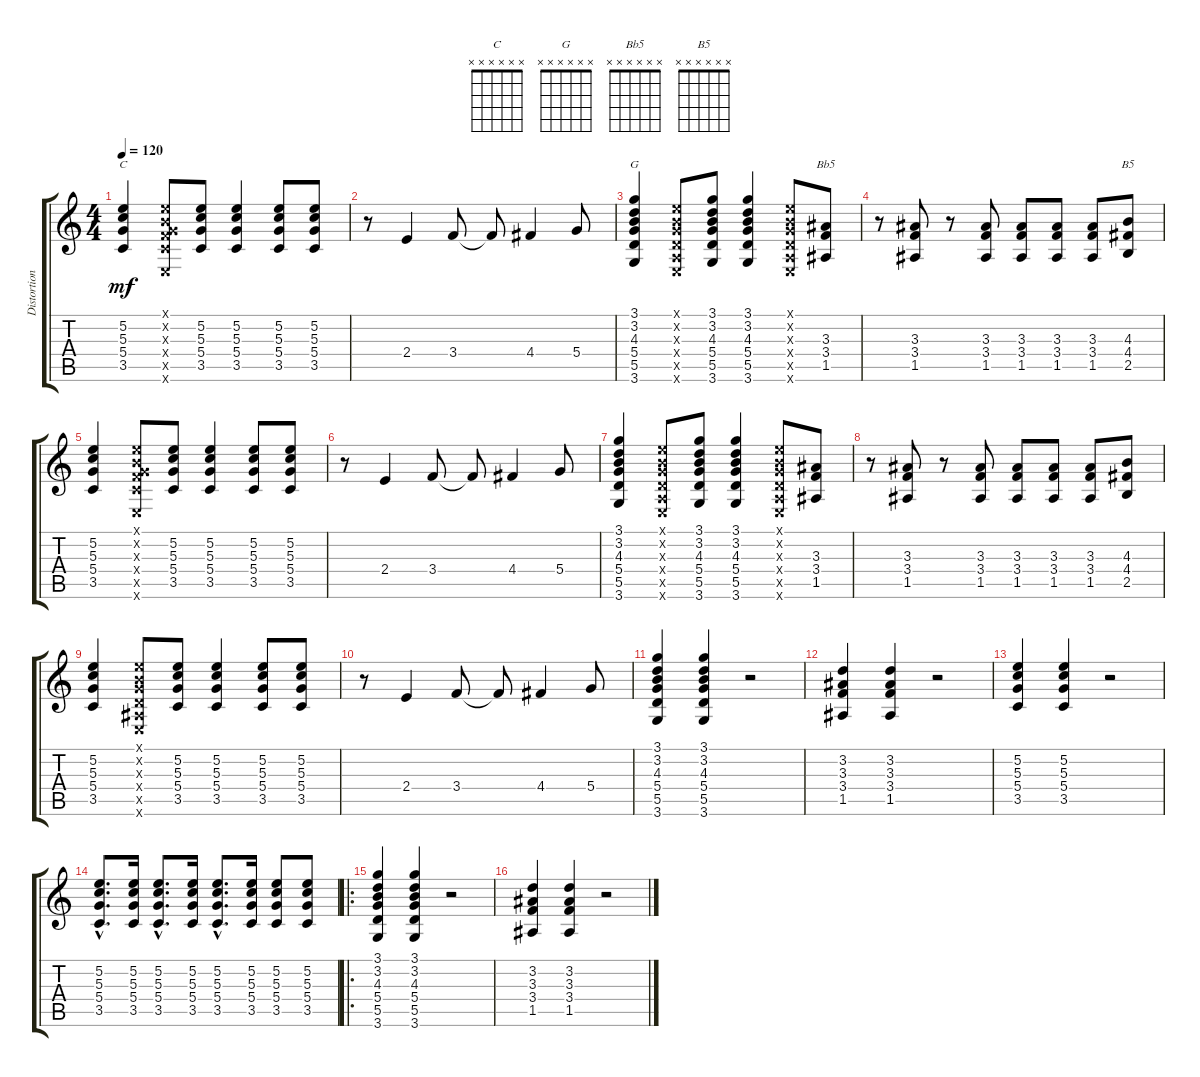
\track ("Distortion " "Distortion") {instrument distortionguitar}
\staff {score tabs}
\tuning (E4 B3 G3 D3 A2 E2) {hide}
\chord ("C" x x x x x x) {firstfret 0}
\chord ("G" x x x x x x) {firstfret 0}
\chord ("Bb5" x x x x x x) {firstfret 0}
\chord ("B5" x x x x x x) {firstfret 0}
\ts (4 4)
\tempo 120
\clef g2
\ks c
(5.2 5.3 5.4 3.5).4{ch "C" dy mf} (0.1{x} 0.2{x} 0.3{x} 3.4{x} 3.5{x} 0.6{x}).8 (5.2 5.3 5.4 3.5).8 (5.2 5.3 5.4 3.5).4 (5.2 5.3 5.4 3.5).8 (5.2 5.3 5.4 3.5).8 |
r.8 2.4.4 3.4.8 3.4{t}.8 4.4.4 5.4.8 |
(3.1 3.2 4.3 5.4 5.5 3.6).4{ch "G"} (0.1{x} 0.2{x} 0.3{x} 0.4{x} 0.5{x} 0.6{x}).8 (3.1 3.2 4.3 5.4 5.5 3.6).8 (3.1 3.2 4.3 5.4 5.5 3.6).4 (0.1{x} 0.2{x} 0.3{x} 0.4{x} 0.5{x} 0.6{x}).8 (3.3 3.4 1.5).8{ch "Bb5"} |
r.8 (3.3 3.4 1.5).8 r.8 (3.3 3.4 1.5).8 (3.3 3.4 1.5).8 (3.3 3.4 1.5).8 (3.3 3.4 1.5).8 (4.3 4.4 2.5).8{ch "B5"} |
(5.2 5.3 5.4 3.5).4 (0.1{x} 0.2{x} 0.3{x} 3.4{x} 3.5{x} 0.6{x}).8 (5.2 5.3 5.4 3.5).8 (5.2 5.3 5.4 3.5).4 (5.2 5.3 5.4 3.5).8 (5.2 5.3 5.4 3.5).8 |
r.8 2.4.4 3.4.8 3.4{t}.8 4.4.4 5.4.8 |
(3.1 3.2 4.3 5.4 5.5 3.6).4 (0.1{x} 0.2{x} 0.3{x} 0.4{x} 0.5{x} 0.6{x}).8 (3.1 3.2 4.3 5.4 5.5 3.6).8 (3.1 3.2 4.3 5.4 5.5 3.6).4 (0.1{x} 0.2{x} 0.3{x} 0.4{x} 0.5{x} 0.6{x}).8 (3.3 3.4 1.5).8 |
r.8 (3.3 3.4 1.5).8 r.8 (3.3 3.4 1.5).8 (3.3 3.4 1.5).8 (3.3 3.4 1.5).8 (3.3 3.4 1.5).8 (4.3 4.4 2.5).8 |
(5.2 5.3 5.4 3.5).4 (0.1{x} 0.2{x} 0.3{x} 0.4{x} 1.5{x} 0.6{x}).8 (5.2 5.3 5.4 3.5).8 (5.2 5.3 5.4 3.5).4 (5.2 5.3 5.4 3.5).8 (5.2 5.3 5.4 3.5).8 |
r.8 2.4.4 3.4.8 3.4{t}.8 4.4.4 5.4.8 |
(3.1 3.2 4.3 5.4 5.5 3.6).4 (3.1 3.2 4.3 5.4 5.5 3.6).4 r.2 |
(3.2 3.3 3.4 1.5).4 (3.2 3.3 3.4 1.5).4 r.2 |
(5.2 5.3 5.4 3.5).4 (5.2 5.3 5.4 3.5).4 r.2 |
(5.2{hac} 5.3{hac} 5.4{hac} 3.5{hac}).8{d} (5.2 5.3 5.4 3.5).16 (5.2{hac} 5.3{hac} 5.4{hac} 3.5{hac}).8{d} (5.2 5.3 5.4 3.5).16 (5.2{hac} 5.3{hac} 5.4{hac} 3.5{hac}).8{d} (5.2 5.3 5.4 3.5).16 (5.2 5.3 5.4 3.5).8 (5.2 5.3 5.4 3.5).8 |
\ro
(3.1 3.2 4.3 5.4 5.5 3.6).4 (3.1 3.2 4.3 5.4 5.5 3.6).4 r.2 |
(3.2 3.3 3.4 1.5).4 (3.2 3.3 3.4 1.5).4 r.2
